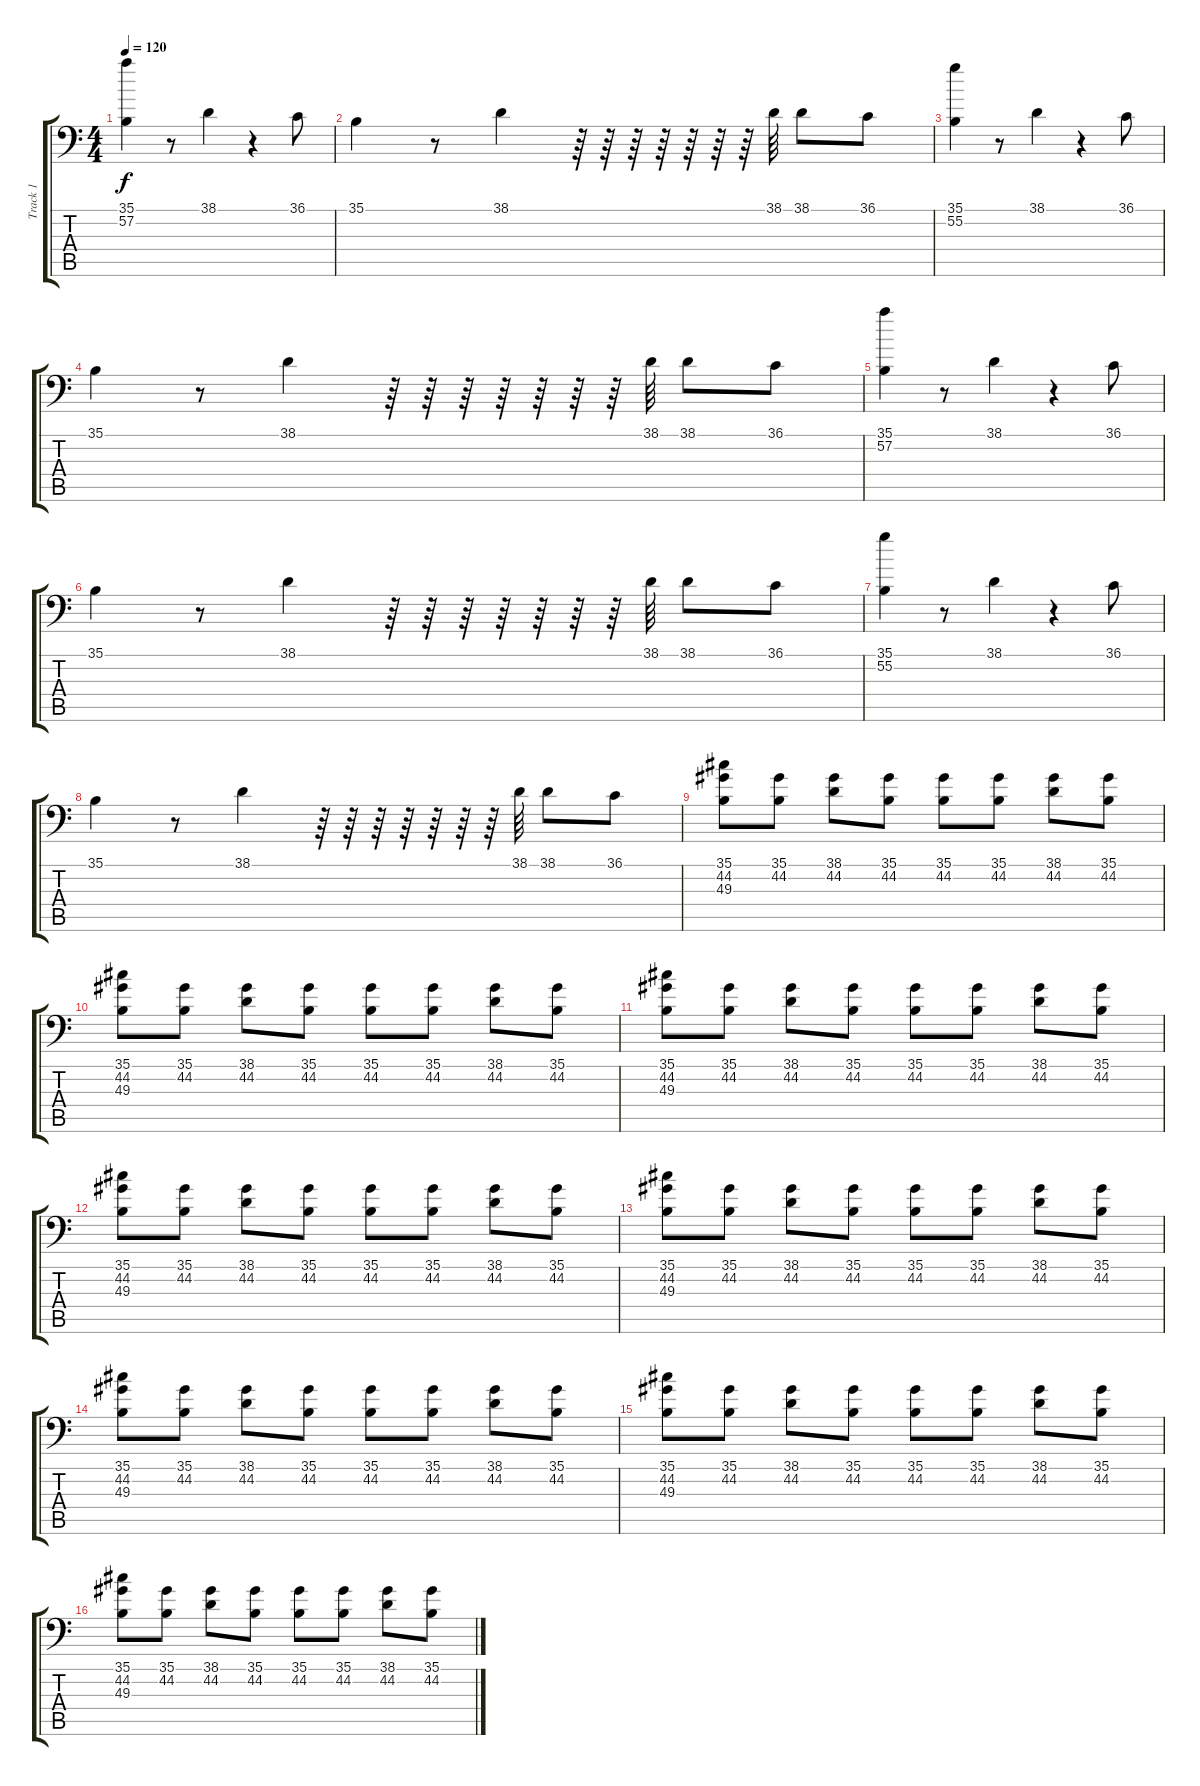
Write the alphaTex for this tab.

\track ("Track 1" "Track 1") {instrument acousticgrandpiano}
\staff {score tabs}
\tuning (C-1 C-1 C-1 C-1 C-1 C-1) {hide}
\ts (4 4)
\tempo 120
\clef f4
\ks c
(35.1 57.2).4{dy f} r.8 38.1.4 r.4 36.1.8 |
35.1.4 r.8 38.1.4 r.64 r.64 r.64 r.64 r.64 r.64 r.64 38.1.64 38.1.8 36.1.8 |
(35.1 55.2).4 r.8 38.1.4 r.4 36.1.8 |
35.1.4 r.8 38.1.4 r.64 r.64 r.64 r.64 r.64 r.64 r.64 38.1.64 38.1.8 36.1.8 |
(35.1 57.2).4 r.8 38.1.4 r.4 36.1.8 |
35.1.4 r.8 38.1.4 r.64 r.64 r.64 r.64 r.64 r.64 r.64 38.1.64 38.1.8 36.1.8 |
(35.1 55.2).4 r.8 38.1.4 r.4 36.1.8 |
35.1.4 r.8 38.1.4 r.64 r.64 r.64 r.64 r.64 r.64 r.64 38.1.64 38.1.8 36.1.8 |
(35.1 44.2 49.3).8 (35.1 44.2).8 (38.1 44.2).8 (35.1 44.2).8 (35.1 44.2).8 (35.1 44.2).8 (38.1 44.2).8 (35.1 44.2).8 |
(35.1 44.2 49.3).8 (35.1 44.2).8 (38.1 44.2).8 (35.1 44.2).8 (35.1 44.2).8 (35.1 44.2).8 (38.1 44.2).8 (35.1 44.2).8 |
(35.1 44.2 49.3).8 (35.1 44.2).8 (38.1 44.2).8 (35.1 44.2).8 (35.1 44.2).8 (35.1 44.2).8 (38.1 44.2).8 (35.1 44.2).8 |
(35.1 44.2 49.3).8 (35.1 44.2).8 (38.1 44.2).8 (35.1 44.2).8 (35.1 44.2).8 (35.1 44.2).8 (38.1 44.2).8 (35.1 44.2).8 |
(35.1 44.2 49.3).8 (35.1 44.2).8 (38.1 44.2).8 (35.1 44.2).8 (35.1 44.2).8 (35.1 44.2).8 (38.1 44.2).8 (35.1 44.2).8 |
(35.1 44.2 49.3).8 (35.1 44.2).8 (38.1 44.2).8 (35.1 44.2).8 (35.1 44.2).8 (35.1 44.2).8 (38.1 44.2).8 (35.1 44.2).8 |
(35.1 44.2 49.3).8 (35.1 44.2).8 (38.1 44.2).8 (35.1 44.2).8 (35.1 44.2).8 (35.1 44.2).8 (38.1 44.2).8 (35.1 44.2).8 |
(35.1 44.2 49.3).8 (35.1 44.2).8 (38.1 44.2).8 (35.1 44.2).8 (35.1 44.2).8 (35.1 44.2).8 (38.1 44.2).8 (35.1 44.2).8
